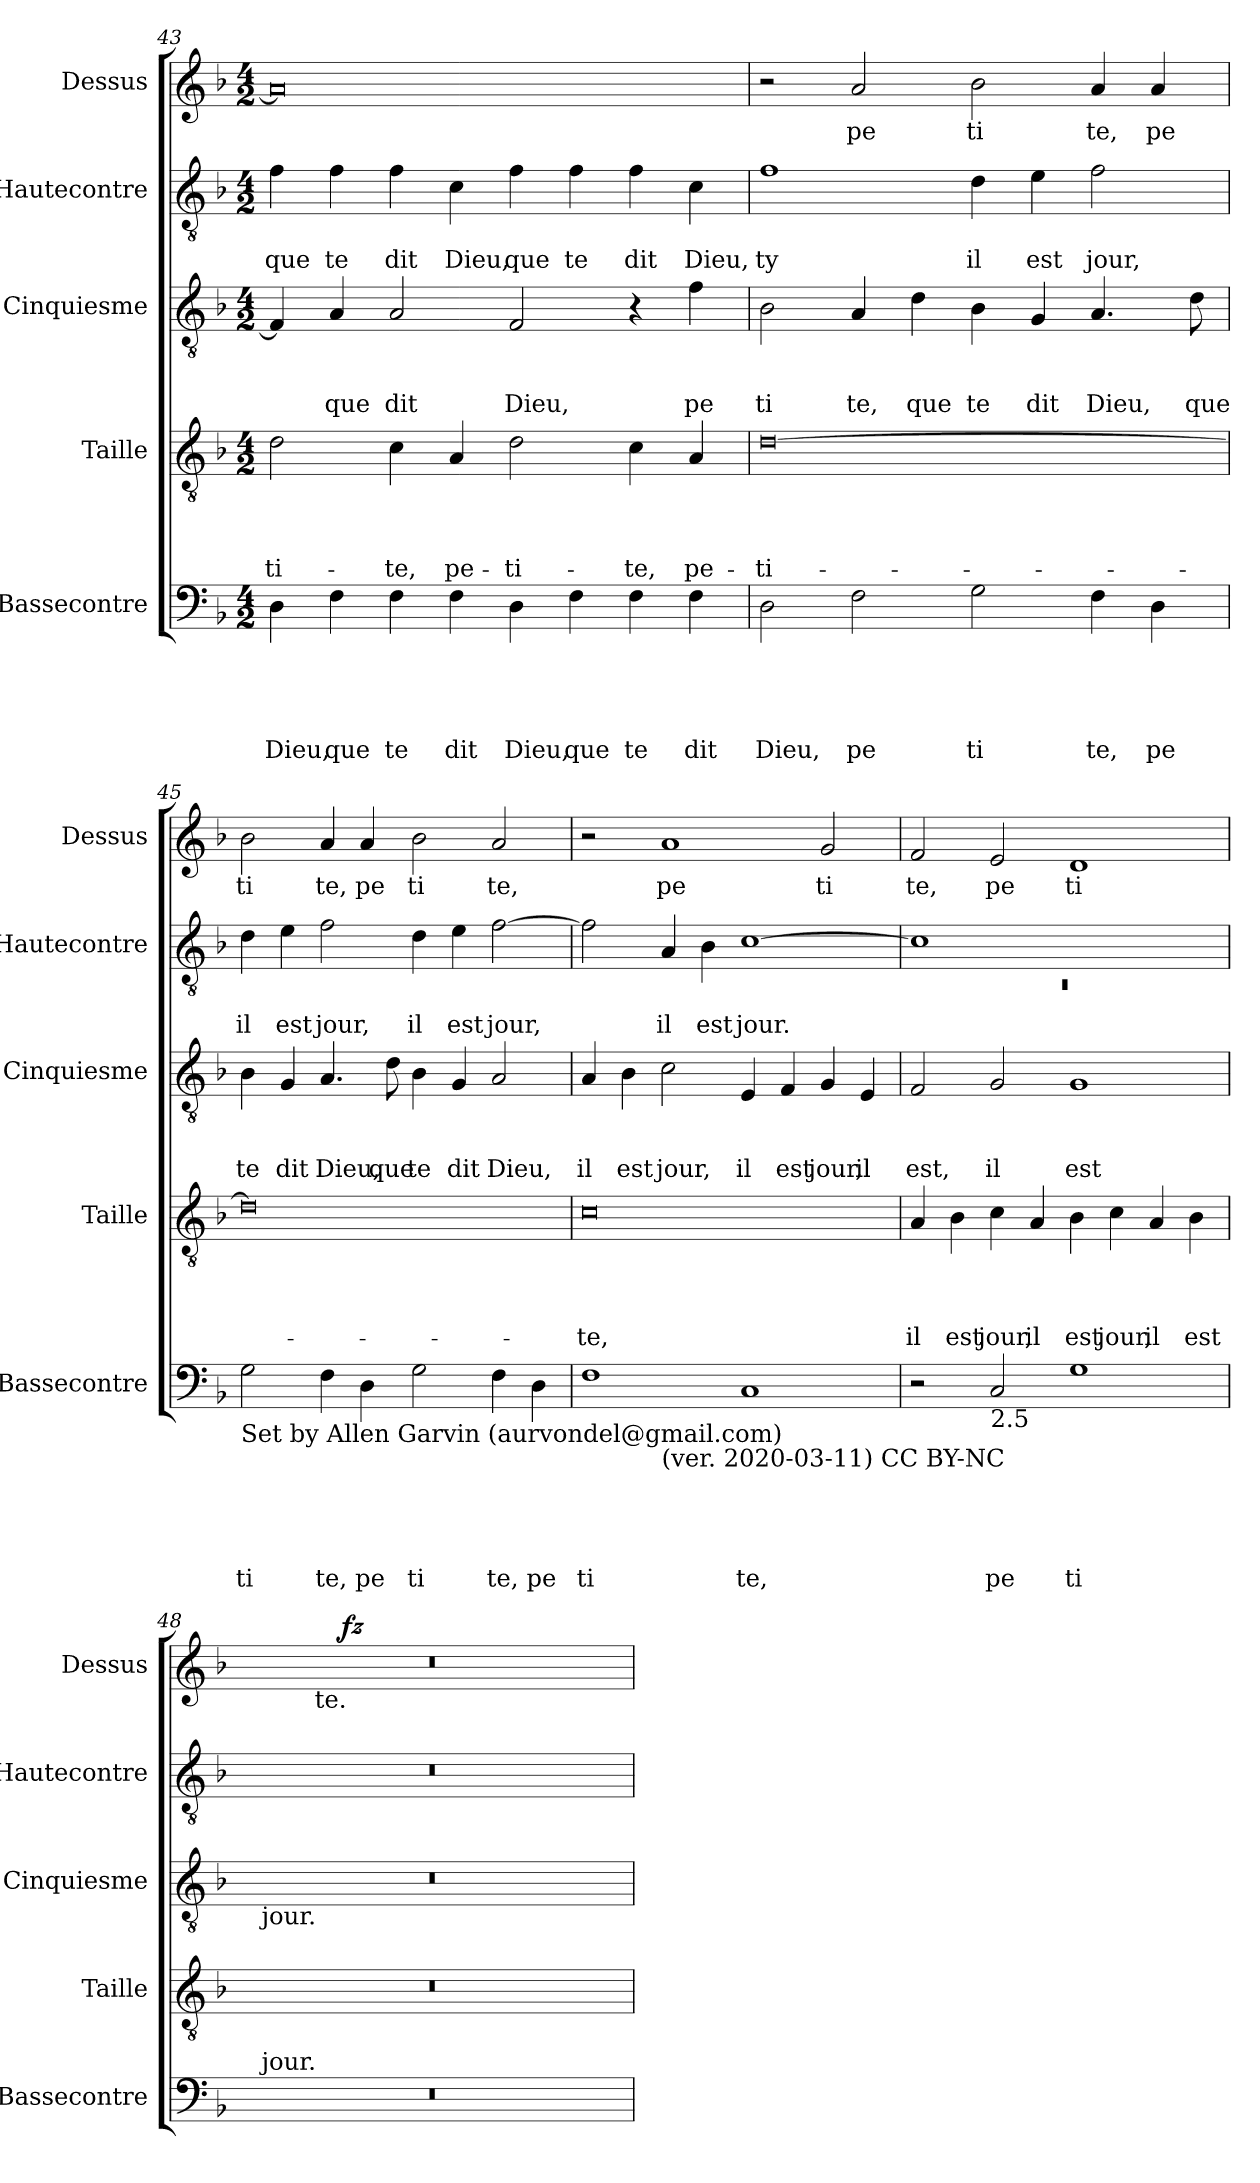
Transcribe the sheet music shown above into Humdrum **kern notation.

**kern	**text	**text	**text	**text	**text	**kern	**text	**text	**text	**text	**dynam	**kern	**text	**text	**text	**kern	**text	**text	**kern	**text	**dynam
*part5	*part5	*part5	*part5	*part5	*part5	*part4	*part4	*part4	*part4	*part4	*part4	*part3	*part3	*part3	*part3	*part2	*part2	*part2	*part1	*part1	*part1
*staff5	*staff5	*staff5	*staff5	*staff5	*staff5	*staff4	*staff4	*staff4	*staff4	*staff4	*staff4	*staff3	*staff3	*staff3	*staff3	*staff2	*staff2	*staff2	*staff1	*staff1	*staff1
*I"Bassecontre	*	*	*	*	*	*I"Taille	*	*	*	*	*	*I"Cinquiesme	*	*	*	*I"Hautecontre	*	*	*I"Dessus	*	*
*I'Bassecontre	*	*	*	*	*	*I'Taille	*	*	*	*	*	*I'Cinquiesme	*	*	*	*I'Hautecontre	*	*	*I'Dessus	*	*
*clefF4	*	*	*	*	*	*clefGv2	*	*	*	*	*	*clefGv2	*	*	*	*clefGv2	*	*	*clefG2	*	*
*k[b-]	*	*	*	*	*	*k[b-]	*	*	*	*	*	*k[b-]	*	*	*	*k[b-]	*	*	*k[b-]	*	*
*F:	*	*	*	*	*	*F:	*	*	*	*	*	*F:	*	*	*	*F:	*	*	*F:	*	*
*M4/2	*	*	*	*	*	*M4/2	*	*	*	*	*	*M4/2	*	*	*	*M4/2	*	*	*M4/2	*	*
=43	=43	=43	=43	=43	=43	=43	=43	=43	=43	=43	=43	=43	=43	=43	=43	=43	=43	=43	=43	=43	=43
!	!	!	!	!	!LO:LY:b	!	!	!	!	!LO:LY:b	!	!	!	!	!	!	!	!LO:LY:b	!	!	!
4D\	.	.	.	.	Dieu,	2d\	.	.	.	-ti-	.	4F/]	.	.	.	4f\	.	que	0a]	.	.
!	!	!	!	!	!LO:LY:b	!	!	!	!	!	!	!	!	!	!LO:LY:b	!	!	!LO:LY:b	!	!	!
4F\	.	.	.	.	que	.	.	.	.	.	.	4A/	.	.	que	4f\	.	te	.	.	.
!	!	!	!	!	!LO:LY:b	!	!	!	!	!LO:LY:b	!	!	!	!	!LO:LY:b	!	!	!LO:LY:b	!	!	!
4F\	.	.	.	.	te	4c\	.	.	.	-te,	.	2A/	.	.	dit	4f\	.	dit	.	.	.
!	!	!	!	!	!LO:LY:b	!	!	!	!	!LO:LY:b	!	!	!	!	!	!	!	!LO:LY:b	!	!	!
4F\	.	.	.	.	dit	4A/	.	.	.	pe-	.	.	.	.	.	4c\	.	Dieu,	.	.	.
!	!	!	!	!	!LO:LY:b	!	!	!	!	!LO:LY:b	!	!	!	!	!LO:LY:b	!	!	!LO:LY:b	!	!	!
4D\	.	.	.	.	Dieu,	2d\	.	.	.	-ti-	.	2F/	.	.	Dieu,	4f\	.	que	.	.	.
!	!	!	!	!	!LO:LY:b	!	!	!	!	!	!	!	!	!	!	!	!	!LO:LY:b	!	!	!
4F\	.	.	.	.	que	.	.	.	.	.	.	.	.	.	.	4f\	.	te	.	.	.
!	!	!	!	!	!LO:LY:b	!	!	!	!	!LO:LY:b	!	!	!	!	!	!	!	!LO:LY:b	!	!	!
4F\	.	.	.	.	te	4c\	.	.	.	-te,	.	4r	.	.	.	4f\	.	dit	.	.	.
!	!	!	!	!	!LO:LY:b	!	!	!	!	!LO:LY:b	!	!	!	!	!LO:LY:b	!	!	!LO:LY:b	!	!	!
4F\	.	.	.	.	dit	4A/	.	.	.	pe-	.	4f\	.	.	pe	4c\	.	Dieu,	.	.	.
!!LO:LB:g=z
=44	=44	=44	=44	=44	=44	=44	=44	=44	=44	=44	=44	=44	=44	=44	=44	=44	=44	=44	=44	=44	=44
!	!	!	!	!	!LO:LY:b	!	!	!	!	!LO:LY:b	!	!	!	!	!LO:LY:b	!	!	!LO:LY:b	!	!	!
2D\	.	.	.	.	Dieu,	[>0d	.	.	.	-ti-	.	2B-\	.	.	ti	1f	.	ty	2r	.	.
!	!	!	!	!	!LO:LY:b	!	!	!	!	!	!	!	!	!	!LO:LY:b	!	!	!	!	!LO:LY:b	!
2F\	.	.	.	.	pe	.	.	.	.	.	.	4A/	.	.	te,	.	.	.	2a/	pe	.
!	!	!	!	!	!	!	!	!	!	!	!	!	!	!	!LO:LY:b	!	!	!	!	!	!
.	.	.	.	.	.	.	.	.	.	.	.	4d\	.	.	que	.	.	.	.	.	.
!	!	!	!	!	!LO:LY:b	!	!	!	!	!	!	!	!	!	!LO:LY:b	!	!	!LO:LY:b	!	!LO:LY:b	!
2G\	.	.	.	.	ti	.	.	.	.	.	.	4B-\	.	.	te	4d\	.	il	2b-\	ti	.
!	!	!	!	!	!	!	!	!	!	!	!	!	!	!	!LO:LY:b	!	!	!LO:LY:b	!	!	!
.	.	.	.	.	.	.	.	.	.	.	.	4G/	.	.	dit	4e\	.	est	.	.	.
!	!	!	!	!	!LO:LY:b	!	!	!	!	!	!	!	!	!	!LO:LY:b	!	!	!LO:LY:b	!	!LO:LY:b	!
4F\	.	.	.	.	te,	.	.	.	.	.	.	4.A/	.	.	Dieu,	2f\	.	jour,	4a/	te,	.
!	!	!	!	!	!LO:LY:b	!	!	!	!	!	!	!	!	!	!	!	!	!	!	!LO:LY:b	!
4D\	.	.	.	.	pe	.	.	.	.	.	.	.	.	.	.	.	.	.	4a/	pe	.
!	!	!	!	!	!	!	!	!	!	!	!	!	!	!	!LO:LY:b	!	!	!	!	!	!
.	.	.	.	.	.	.	.	.	.	.	.	8d\	.	.	que	.	.	.	.	.	.
=45	=45	=45	=45	=45	=45	=45	=45	=45	=45	=45	=45	=45	=45	=45	=45	=45	=45	=45	=45	=45	=45
!LO:TX:b:t=Set by Allen Garvin (aurvondel@gmail.com)	!	!	!	!	!	!	!	!	!	!	!	!	!	!	!	!	!	!	!	!	!
!	!	!	!	!	!LO:LY:b	!	!	!	!	!	!	!	!	!	!LO:LY:b	!	!	!LO:LY:b	!	!LO:LY:b	!
2G\	.	.	.	.	ti	0d]	.	.	.	.	.	4B-\	.	.	te	4d\	.	il	2b-\	ti	.
!	!	!	!	!	!	!	!	!	!	!	!	!	!	!	!LO:LY:b	!	!	!LO:LY:b	!	!	!
.	.	.	.	.	.	.	.	.	.	.	.	4G/	.	.	dit	4e\	.	est	.	.	.
!	!	!	!	!	!LO:LY:b	!	!	!	!	!	!	!	!	!	!LO:LY:b	!	!	!LO:LY:b	!	!LO:LY:b	!
4F\	.	.	.	.	te,	.	.	.	.	.	.	4.A/	.	.	Dieu,	2f\	.	jour,	4a/	te,	.
!	!	!	!	!	!LO:LY:b	!	!	!	!	!	!	!	!	!	!	!	!	!	!	!LO:LY:b	!
4D\	.	.	.	.	pe	.	.	.	.	.	.	.	.	.	.	.	.	.	4a/	pe	.
!	!	!	!	!	!	!	!	!	!	!	!	!	!	!	!LO:LY:b	!	!	!	!	!	!
.	.	.	.	.	.	.	.	.	.	.	.	8d\	.	.	que	.	.	.	.	.	.
!	!	!	!	!	!LO:LY:b	!	!	!	!	!	!	!	!	!	!LO:LY:b	!	!	!LO:LY:b	!	!LO:LY:b	!
2G\	.	.	.	.	ti	.	.	.	.	.	.	4B-\	.	.	te	4d\	.	il	2b-\	ti	.
!	!	!	!	!	!	!	!	!	!	!	!	!	!	!	!LO:LY:b	!	!	!LO:LY:b	!	!	!
.	.	.	.	.	.	.	.	.	.	.	.	4G/	.	.	dit	4e\	.	est	.	.	.
!	!	!	!	!	!LO:LY:b	!	!	!	!	!	!	!	!	!	!LO:LY:b	!	!	!LO:LY:b	!	!LO:LY:b	!
4F\	.	.	.	.	te,	.	.	.	.	.	.	2A/	.	.	Dieu,	[>2f\	.	jour,	2a/	te,	.
!	!	!	!	!	!LO:LY:b	!	!	!	!	!	!	!	!	!	!	!	!	!	!	!	!
4D\	.	.	.	.	pe	.	.	.	.	.	.	.	.	.	.	.	.	.	.	.	.
=46	=46	=46	=46	=46	=46	=46	=46	=46	=46	=46	=46	=46	=46	=46	=46	=46	=46	=46	=46	=46	=46
!	!	!	!	!	!LO:LY:b	!	!	!	!	!LO:LY:b	!	!	!	!	!LO:LY:b	!	!	!	!	!	!
*^	*	*	*	*	*	*	*	*	*	*	*	*	*	*	*	*	*	*	*	*	*
1F	2ryy	.	.	.	.	ti	0c	.	.	.	-te,	.	4A/	.	.	il	2f\]	.	.	2r	.	.
!	!	!	!	!	!	!	!	!	!	!	!	!	!	!	!	!LO:LY:b	!	!	!	!	!	!
.	.	.	.	.	.	.	.	.	.	.	.	.	4B-\	.	.	est	.	.	.	.	.	.
!	!LO:TX:b:t=(ver. 2020-03-11) CC BY-NC	!	!	!	!	!	!	!	!	!	!	!	!	!	!	!	!	!	!	!	!	!
!	!	!	!	!	!	!	!	!	!	!	!	!	!	!	!	!LO:LY:b	!	!	!LO:LY:b	!	!LO:LY:b	!
.	1.ryy	.	.	.	.	.	.	.	.	.	.	.	2c\	.	.	jour,	4A/	.	il	1a	pe	.
!	!	!	!	!	!	!	!	!	!	!	!	!	!	!	!	!	!	!	!LO:LY:b	!	!	!
.	.	.	.	.	.	.	.	.	.	.	.	.	.	.	.	.	4B-\	.	est	.	.	.
!	!	!	!	!	!	!LO:LY:b	!	!	!	!	!	!	!	!	!	!LO:LY:b	!	!	!LO:LY:b	!	!	!
1C	.	.	.	.	.	te,	.	.	.	.	.	.	4E/	.	.	il	[>1c	.	jour.	.	.	.
!	!	!	!	!	!	!	!	!	!	!	!	!	!	!	!	!LO:LY:b	!	!	!	!	!	!
.	.	.	.	.	.	.	.	.	.	.	.	.	4F/	.	.	est	.	.	.	.	.	.
!	!	!	!	!	!	!	!	!	!	!	!	!	!	!	!	!LO:LY:b	!	!	!	!	!LO:LY:b	!
.	.	.	.	.	.	.	.	.	.	.	.	.	4G/	.	.	jour,	.	.	.	2g/	ti	.
!	!	!	!	!	!	!	!	!	!	!	!	!	!	!	!	!LO:LY:b	!	!	!	!	!	!
.	.	.	.	.	.	.	.	.	.	.	.	.	4E/	.	.	il	.	.	.	.	.	.
=47	=47	=47	=47	=47	=47	=47	=47	=47	=47	=47	=47	=47	=47	=47	=47	=47	=47	=47	=47	=47	=47	=47
*	*	*	*	*	*	*	*	*	*	*	*	*	*	*	*	*	*^	*	*	*	*	*
!	!	!	!	!	!	!	!	!	!	!	!LO:LY:b	!	!	!	!	!LO:LY:b	!	!LO:N:vis=1	!	!	!	!LO:LY:b	!
*v	*v	*	*	*	*	*	*	*	*	*	*	*	*	*	*	*	*	*	*	*	*	*	*
2r	.	.	.	.	.	4A/	.	.	.	il	.	2F/	.	.	est,	1c]	0rC	.	.	2f/	te,	.
!	!	!	!	!	!	!	!	!	!	!LO:LY:b	!	!	!	!	!	!	!	!	!	!	!	!
.	.	.	.	.	.	4B-\	.	.	.	est	.	.	.	.	.	.	.	.	.	.	.	.
!LO:TX:b:t=2.5	!	!	!	!	!	!	!	!	!	!	!	!	!	!	!	!	!	!	!	!	!	!
!	!	!	!	!	!LO:LY:b	!	!	!	!	!LO:LY:b	!	!	!	!	!LO:LY:b	!	!	!	!	!	!LO:LY:b	!
2C/	.	.	.	.	pe	4c\	.	.	.	jour,	.	2G/	.	.	il	.	.	.	.	2e/	pe	.
!	!	!	!	!	!	!	!	!	!	!LO:LY:b	!	!	!	!	!	!	!	!	!	!	!	!
.	.	.	.	.	.	4A/	.	.	.	il	.	.	.	.	.	.	.	.	.	.	.	.
!	!	!	!	!	!LO:LY:b	!	!	!	!	!LO:LY:b	!	!	!	!	!LO:LY:b	!	!	!	!	!	!LO:LY:b	!
1G	.	.	.	.	ti	4B-\	.	.	.	est	.	1G	.	.	est	1ryy	.	.	.	1d	ti	.
!	!	!	!	!	!	!	!	!	!	!LO:LY:b	!	!	!	!	!	!	!	!	!	!	!	!
.	.	.	.	.	.	4c\	.	.	.	jour,	.	.	.	.	.	.	.	.	.	.	.	.
!	!	!	!	!	!	!	!	!	!	!LO:LY:b	!	!	!	!	!	!	!	!	!	!	!	!
.	.	.	.	.	.	4A/	.	.	.	il	.	.	.	.	.	.	.	.	.	.	.	.
!	!	!	!	!	!	!	!	!	!	!LO:LY:b	!	!	!	!	!	!	!	!	!	!	!	!
.	.	.	.	.	.	4B-\	.	.	.	est	.	.	.	.	.	.	.	.	.	.	.	.
*	*	*	*	*	*	*	*	*	*	*	*	*	*	*	*	*v	*v	*	*	*	*	*
=48	=48	=48	=48	=48	=48	=48	=48	=48	=48	=48	=48	=48	=48	=48	=48	=48	=48	=48	=48	=48	=48
*^	*	*	*	*	*	*^	*	*	*	*	*	*^	*	*	*	*	*	*	*^	*	*
*	*	*	*	*	*	*	*	*	*	*	*	*	*	*	*	*	*	*	*	*	*	*	*^	*	*
0r	16.ryy	.	.	.	.	.	0r	4ryy	.	.	.	.	.	0r	16.ryy	.	.	.	0r	.	.	0r	4ryy	4ryy	.	.
!	!	!	!	!	!	!	!	!	!	!	!	!	!	!	!LO:TX:b:t=jour.	!	!	!	!	!	!	!	!	!	!	!
!	!LO:TX:a:t=jour.	!	!	!	!	!	!	!	!	!	!	!	!	!	!	!	!	!	!	!	!	!	!	!	!	!
.	1ryy	.	.	.	.	.	.	.	.	.	.	.	.	.	1ryy	.	.	.	.	.	.	.	.	.	.	.
.	.	.	.	.	.	.	.	8ryy	.	.	.	.	.	.	.	.	.	.	.	.	.	.	8ryy	16ryy	.	.
!	!	!	!	!	!	!	!	!	!	!	!	!	!	!	!	!	!	!	!	!	!	!	!	!LO:TX:b:t=te.	!	!
.	.	.	.	.	.	.	.	.	.	.	.	.	.	.	.	.	.	.	.	.	.	.	.	1ryy	.	.
.	.	.	.	.	.	.	.	64ryy	.	.	.	.	.	.	.	.	.	.	.	.	.	.	64ryy	.	.	.
!	!	!	!	!	!	!	!	!	!	!	!	!	!LO:DY:a	!	!	!	!	!	!	!	!	!	!	!	!	!
!	!	!	!	!	!	!	!	!	!	!	!	!	!LO:DY:n=1:b	!	!	!	!	!	!	!	!	!	!	!	!	!LO:DY:b
.	.	.	.	.	.	.	.	1ryy	.	.	.	.	fz ffff	.	.	.	.	.	.	.	.	.	1ryy	.	.	fz
.	2ryy	.	.	.	.	.	.	.	.	.	.	.	.	.	2ryy	.	.	.	.	.	.	.	.	.	.	.
.	.	.	.	.	.	.	.	.	.	.	.	.	.	.	.	.	.	.	.	.	.	.	.	2ryy	.	.
.	.	.	.	.	.	.	.	2ryy	.	.	.	.	.	.	.	.	.	.	.	.	.	.	2ryy	.	.	.
.	4ryy	.	.	.	.	.	.	.	.	.	.	.	.	.	4ryy	.	.	.	.	.	.	.	.	.	.	.
.	.	.	.	.	.	.	.	.	.	.	.	.	.	.	.	.	.	.	.	.	.	.	.	8.ryy	.	.
.	8ryy	.	.	.	.	.	.	.	.	.	.	.	.	.	8ryy	.	.	.	.	.	.	.	.	.	.	.
.	.	.	.	.	.	.	.	16..ryy	.	.	.	.	.	.	.	.	.	.	.	.	.	.	16..ryy	.	.	.
.	32ryy	.	.	.	.	.	.	.	.	.	.	.	.	.	32ryy	.	.	.	.	.	.	.	.	.	.	.
*v	*v	*	*	*	*	*	*	*	*	*	*	*	*	*v	*v	*	*	*	*	*	*	*v	*v	*v	*	*
*	*	*	*	*	*	*v	*v	*	*	*	*	*	*	*	*	*	*	*	*	*	*	*
=!	=!	=!	=!	=!	=!	=!	=!	=!	=!	=!	=!	=!	=!	=!	=!	=!	=!	=!	=!	=!	=!
*-	*-	*-	*-	*-	*-	*-	*-	*-	*-	*-	*-	*-	*-	*-	*-	*-	*-	*-	*-	*-	*-
